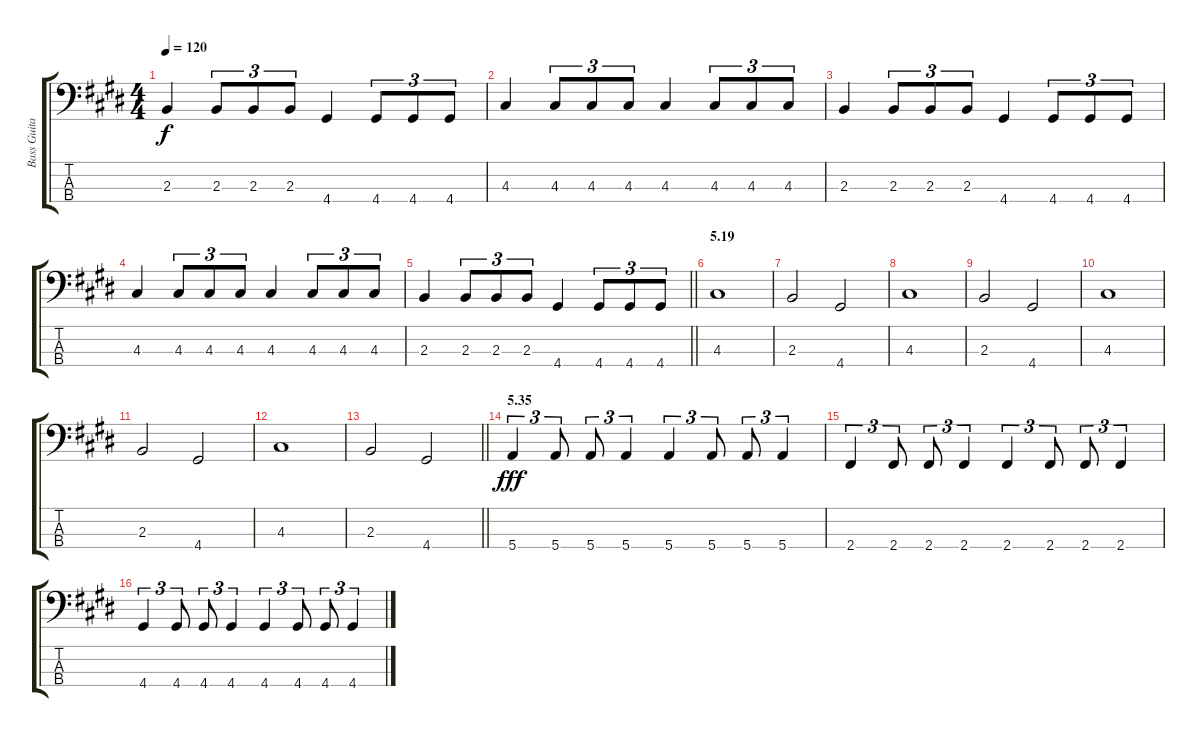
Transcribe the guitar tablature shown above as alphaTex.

\track ("Bass Guitar" "Bass Guita") {instrument electricbassfinger}
\staff {score tabs}
\tuning (G2 D2 A1 E1) {hide}
\ts (4 4)
\tempo 120
\clef f4
\ks c#minor
2.3.4{dy f} 2.3.8{tu (3 2)} 2.3.8{tu (3 2)} 2.3.8{tu (3 2)} 4.4.4 4.4.8{tu (3 2)} 4.4.8{tu (3 2)} 4.4.8{tu (3 2)} |
4.3.4 4.3.8{tu (3 2)} 4.3.8{tu (3 2)} 4.3.8{tu (3 2)} 4.3.4 4.3.8{tu (3 2)} 4.3.8{tu (3 2)} 4.3.8{tu (3 2)} |
2.3.4 2.3.8{tu (3 2)} 2.3.8{tu (3 2)} 2.3.8{tu (3 2)} 4.4.4 4.4.8{tu (3 2)} 4.4.8{tu (3 2)} 4.4.8{tu (3 2)} |
4.3.4 4.3.8{tu (3 2)} 4.3.8{tu (3 2)} 4.3.8{tu (3 2)} 4.3.4 4.3.8{tu (3 2)} 4.3.8{tu (3 2)} 4.3.8{tu (3 2)} |
\barLineRight lightlight
2.3.4 2.3.8{tu (3 2)} 2.3.8{tu (3 2)} 2.3.8{tu (3 2)} 4.4.4 4.4.8{tu (3 2)} 4.4.8{tu (3 2)} 4.4.8{tu (3 2)} |
\section ("" "5.19")
4.3.1 |
2.3.2 4.4.2 |
4.3.1 |
2.3.2 4.4.2 |
4.3.1 |
2.3.2 4.4.2 |
4.3.1 |
\barLineRight lightlight
2.3.2 4.4.2 |
\section ("" "5.35")
5.4.4{tu (3 2) dy fff} 5.4.8{tu (3 2)} 5.4.8{tu (3 2)} 5.4.4{tu (3 2)} 5.4.4{tu (3 2)} 5.4.8{tu (3 2)} 5.4.8{tu (3 2)} 5.4.4{tu (3 2)} |
2.4.4{tu (3 2)} 2.4.8{tu (3 2)} 2.4.8{tu (3 2)} 2.4.4{tu (3 2)} 2.4.4{tu (3 2)} 2.4.8{tu (3 2)} 2.4.8{tu (3 2)} 2.4.4{tu (3 2)} |
4.4.4{tu (3 2)} 4.4.8{tu (3 2)} 4.4.8{tu (3 2)} 4.4.4{tu (3 2)} 4.4.4{tu (3 2)} 4.4.8{tu (3 2)} 4.4.8{tu (3 2)} 4.4.4{tu (3 2)}
